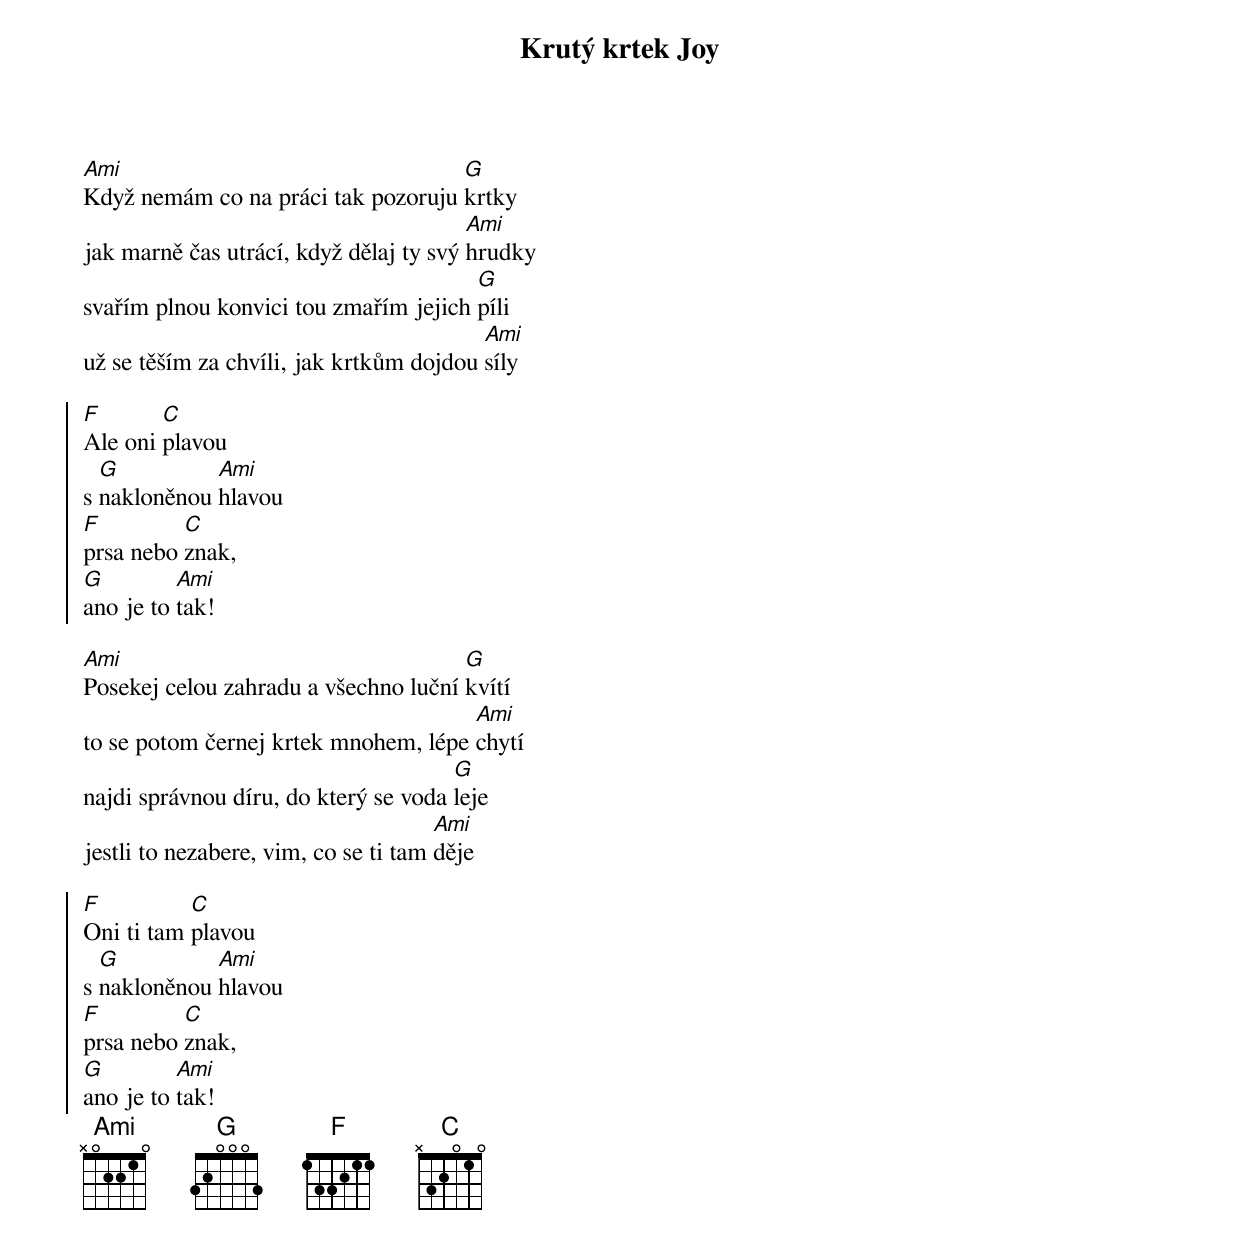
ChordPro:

{title: Krutý krtek Joy}
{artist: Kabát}
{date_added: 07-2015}
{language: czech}
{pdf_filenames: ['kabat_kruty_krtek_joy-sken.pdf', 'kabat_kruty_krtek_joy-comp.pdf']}
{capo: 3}
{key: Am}
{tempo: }
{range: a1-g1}
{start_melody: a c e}
{start_of_verse}
[Ami]Když nemám co na práci tak pozoruju [G]krtky
jak marně čas utrácí, když dělaj ty svý [Ami]hrudky
svařím plnou konvici tou zmařím jejich [G]píli
už se těším za chvíli, jak krtkům dojdou [Ami]síly
{end_of_verse}

{start_of_chorus}
[F]Ale oni [C]plavou
s [G]nakloněnou [Ami]hlavou
[F]prsa nebo [C]znak,
[G]ano je to [Ami]tak!
{end_of_chorus}

{start_of_verse}
[Ami]Posekej celou zahradu a všechno luční [G]kvítí
to se potom černej krtek mnohem, lépe [Ami]chytí
najdi správnou díru, do který se voda [G]leje
jestli to nezabere, vim, co se ti tam [Ami]děje
{end_of_verse}

{start_of_chorus}
[F]Oni ti tam [C]plavou
s [G]nakloněnou [Ami]hlavou
[F]prsa nebo [C]znak,
[G]ano je to [Ami]tak!
{end_of_chorus}
